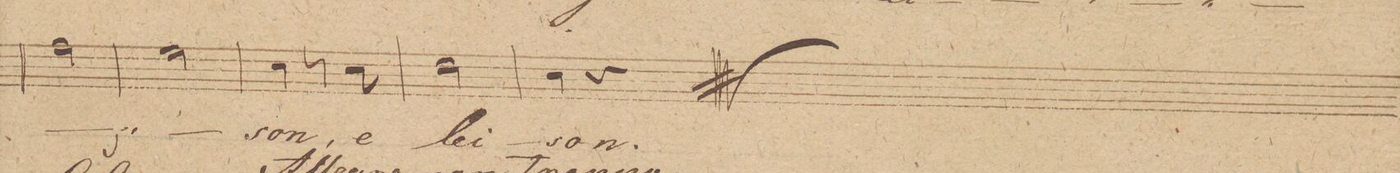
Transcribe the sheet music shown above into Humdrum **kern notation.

**kern	**text
*I"Baſso 1mo	*
*clefF4	*
*k[]	*
*M2/4	*
2A\	.
=69	=69
2G\	.
=70	=70
4E\	-son,
8r	.
8E\	e-
=71	=71
2F\	-lei-
=72	=72
4E\	-son.
4r	.
==	==
*-	*-
